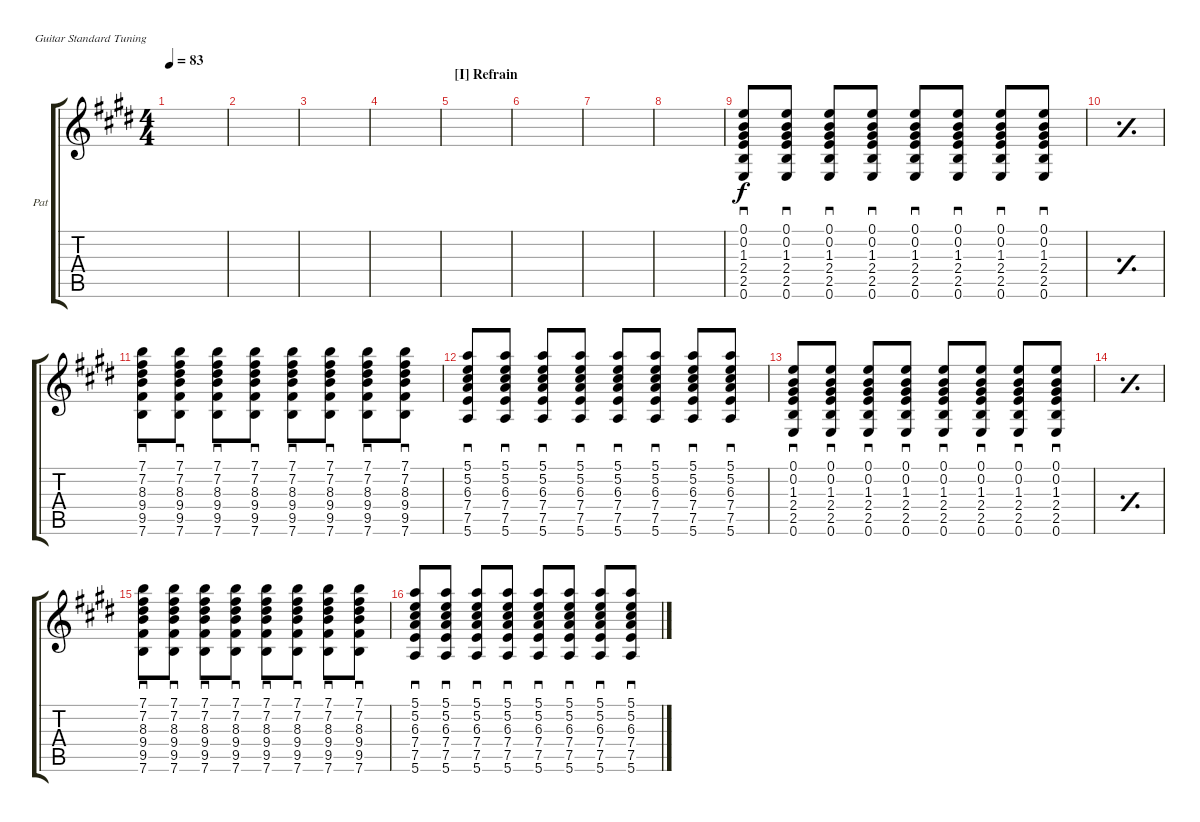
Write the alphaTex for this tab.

\defaultSystemsLayout 4
\bracketExtendMode groupsimilarinstruments
\firstSystemTrackNameOrientation horizontal
\otherSystemsTrackNameOrientation horizontal
\track ("Guitar III - Pat Smear" "Pat") {instrument overdrivenguitar}
\staff {score tabs}
\tuning (E4 B3 G3 D3 A2 E2)
\ts (4 4)
\tempo 83
\clef g2
\ks e
|
|
|
|
\section ("I" "Refrain")
|
|
|
|
(0.6 2.5 2.4 1.3 0.2 0.1).8{sd} (0.6 2.5 2.4 1.3 0.2 0.1).8{sd} (0.6 2.5 2.4 1.3 0.2 0.1).8{sd} (0.6 2.5 2.4 1.3 0.2 0.1).8{sd} (0.6 2.5 2.4 1.3 0.2 0.1).8{sd} (0.6 2.5 2.4 1.3 0.2 0.1).8{sd} (0.6 2.5 2.4 1.3 0.2 0.1).8{sd} (0.6 2.5 2.4 1.3 0.2 0.1).8{sd} |
\simile simple
|
\simile none
(7.6 9.5 9.4 8.3 7.2 7.1).8{sd} (7.6 9.5 9.4 8.3 7.2 7.1).8{sd} (7.6 9.5 9.4 8.3 7.2 7.1).8{sd} (7.6 9.5 9.4 8.3 7.2 7.1).8{sd} (7.6 9.5 9.4 8.3 7.2 7.1).8{sd} (7.6 9.5 9.4 8.3 7.2 7.1).8{sd} (7.6 9.5 9.4 8.3 7.2 7.1).8{sd} (7.6 9.5 9.4 8.3 7.2 7.1).8{sd} |
(5.6 7.5 7.4 6.3 5.2 5.1).8{sd} (5.6 7.5 7.4 6.3 5.2 5.1).8{sd} (5.6 7.5 7.4 6.3 5.2 5.1).8{sd} (5.6 7.5 7.4 6.3 5.2 5.1).8{sd} (5.6 7.5 7.4 6.3 5.2 5.1).8{sd} (5.6 7.5 7.4 6.3 5.2 5.1).8{sd} (5.6 7.5 7.4 6.3 5.2 5.1).8{sd} (5.6 7.5 7.4 6.3 5.2 5.1).8{sd} |
(0.6 2.5 2.4 1.3 0.2 0.1).8{sd} (0.6 2.5 2.4 1.3 0.2 0.1).8{sd} (0.6 2.5 2.4 1.3 0.2 0.1).8{sd} (0.6 2.5 2.4 1.3 0.2 0.1).8{sd} (0.6 2.5 2.4 1.3 0.2 0.1).8{sd} (0.6 2.5 2.4 1.3 0.2 0.1).8{sd} (0.6 2.5 2.4 1.3 0.2 0.1).8{sd} (0.6 2.5 2.4 1.3 0.2 0.1).8{sd} |
\simile simple
|
\simile none
(7.6 9.5 9.4 8.3 7.2 7.1).8{sd} (7.6 9.5 9.4 8.3 7.2 7.1).8{sd} (7.6 9.5 9.4 8.3 7.2 7.1).8{sd} (7.6 9.5 9.4 8.3 7.2 7.1).8{sd} (7.6 9.5 9.4 8.3 7.2 7.1).8{sd} (7.6 9.5 9.4 8.3 7.2 7.1).8{sd} (7.6 9.5 9.4 8.3 7.2 7.1).8{sd} (7.6 9.5 9.4 8.3 7.2 7.1).8{sd} |
(5.6 7.5 7.4 6.3 5.2 5.1).8{sd} (5.6 7.5 7.4 6.3 5.2 5.1).8{sd} (5.6 7.5 7.4 6.3 5.2 5.1).8{sd} (5.6 7.5 7.4 6.3 5.2 5.1).8{sd} (5.6 7.5 7.4 6.3 5.2 5.1).8{sd} (5.6 7.5 7.4 6.3 5.2 5.1).8{sd} (5.6 7.5 7.4 6.3 5.2 5.1).8{sd} (5.6 7.5 7.4 6.3 5.2 5.1).8{sd}
